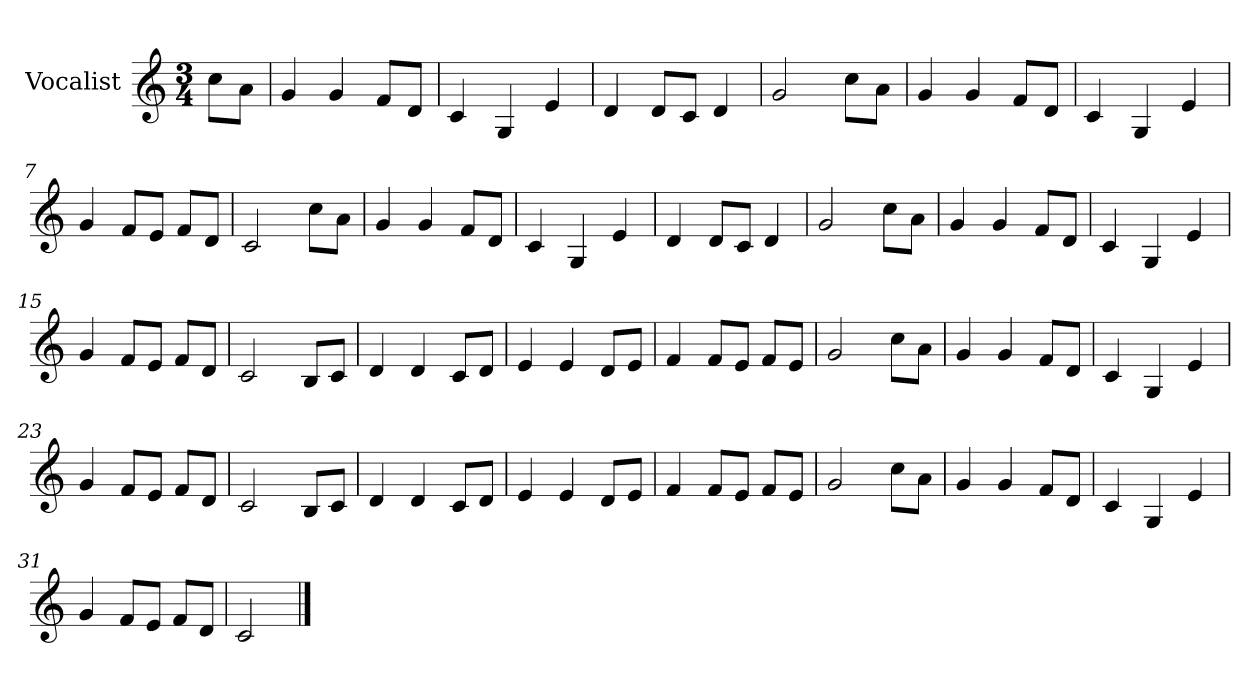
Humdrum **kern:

**kern
*part1
*staff1
*I"Vocalist
*k[]
*C:
*M3/4
=
8ccL
8aJ
=1
4g
4g
8fL
8dJ
=2
4c
4G
4e
=3
4d
8dL
8cJ
4d
=4
2g
8ccL
8aJ
=5
4g
4g
8fL
8dJ
=6
4c
4G
4e
=7
4g
8fL
8eJ
8fL
8dJ
=8
2c
8ccL
8aJ
=9
4g
4g
8fL
8dJ
=10
4c
4G
4e
=11
4d
8dL
8cJ
4d
=12
2g
8ccL
8aJ
=13
4g
4g
8fL
8dJ
=14
4c
4G
4e
=15
4g
8fL
8eJ
8fL
8dJ
=16
2c
8BL
8cJ
=17
4d
4d
8cL
8dJ
=18
4e
4e
8dL
8eJ
=19
4f
8fL
8eJ
8fL
8eJ
=20
2g
8ccL
8aJ
=21
4g
4g
8fL
8dJ
=22
4c
4G
4e
=23
4g
8fL
8eJ
8fL
8dJ
=24
2c
8BL
8cJ
=25
4d
4d
8cL
8dJ
=26
4e
4e
8dL
8eJ
=27
4f
8fL
8eJ
8fL
8eJ
=28
2g
8ccL
8aJ
=29
4g
4g
8fL
8dJ
=30
4c
4G
4e
=31
4g
8fL
8eJ
8fL
8dJ
=32
2c
==
*-
